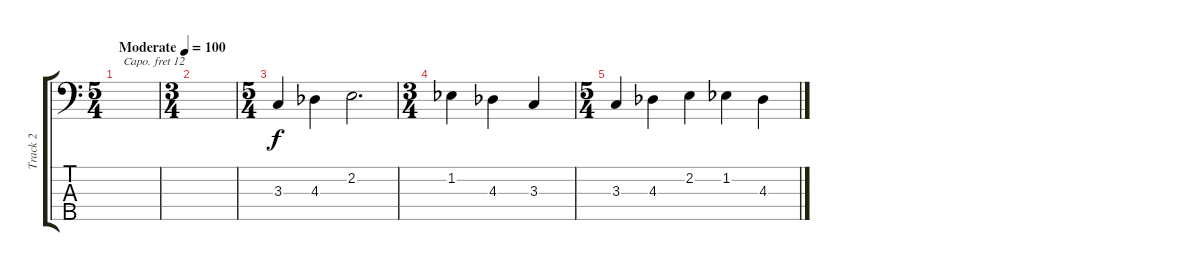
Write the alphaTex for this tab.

\track ("Track 2" "Track 2") {instrument acousticgrandpiano}
\staff {score tabs}
\capo 12
\tuning (G2 D2 A1 E1 B0) {hide}
\ts (5 4)
\tempo (100 "Moderate")
\clef f4
\ks c
|
\ts (3 4)
|
\ts (5 4)
3.3.4 4.3{acc b}.4 2.2.2{d} |
\ts (3 4)
1.2{acc b}.4 4.3{acc b}.4 3.3.4 |
\ts (5 4)
3.3.4 4.3{acc b}.4 2.2.4 1.2{acc b}.4 4.3{acc b}.4
